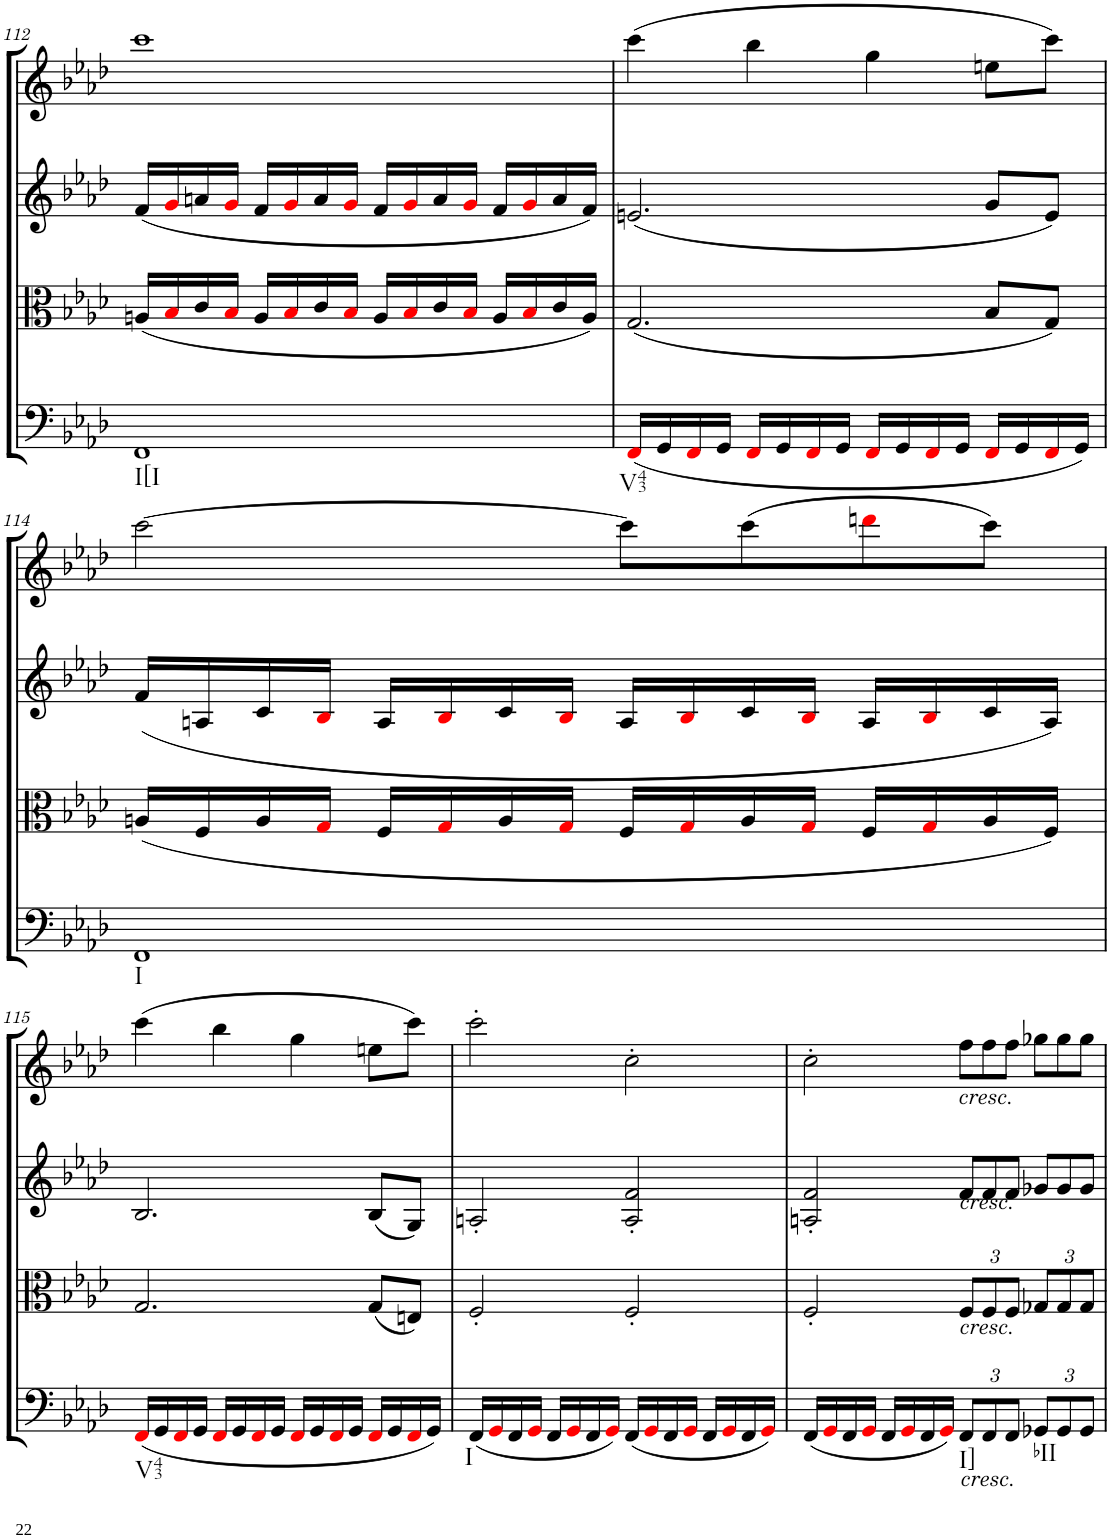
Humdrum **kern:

**kern	**kern	**kern	**kern
*part4	*part3	*part2	*part1
*staff4	*staff3	*staff2	*staff1
*I"Cello	*I"Viola	*I"2nd Violin	*I"1st Violin
*	*I'Vla	*I'Vln	*I'Vln
!!LO:PB:g=z
*clefF4	*clefC3	*clefG2	*clefG2
*k[b-e-a-d-]	*k[b-e-a-d-]	*k[b-e-a-d-]	*k[b-e-a-d-]
*M4/4	*M4/4	*M4/4	*M4/4
*met(c)	*met(c)	*met(c)	*met(c)
=112	=112	=112	=112
!LO:TX:b:t=I[I	!	!	!
1FF	(16An/LL	(16f/LL	1ccc
.	16B-i/	16gi/	.
.	16c/	16an/	.
.	16B-i/JJ	16gi/JJ	.
.	16A/LL	16f/LL	.
.	16B-i/	16gi/	.
.	16c/	16a/	.
.	16B-i/JJ	16gi/JJ	.
.	16A/LL	16f/LL	.
.	16B-i/	16gi/	.
.	16c/	16a/	.
.	16B-i/JJ	16gi/JJ	.
.	16A/LL	16f/LL	.
.	16B-i/	16gi/	.
.	16c/	16a/	.
.	16A/JJ)	16f/JJ)	.
=113	=113	=113	=113
!LO:TX:b:t=V43	!	!	!
(16FFi/LL	(2.G/	(2.en/	(4ccc\
16GG/	.	.	.
16FFi/	.	.	.
16GG/JJ	.	.	.
16FFi/LL	.	.	4bb-\
16GG/	.	.	.
16FFi/	.	.	.
16GG/JJ	.	.	.
16FFi/LL	.	.	4gg\
16GG/	.	.	.
16FFi/	.	.	.
16GG/JJ	.	.	.
16FFi/LL	8B-/L	8g/L	8een\L
16GG/	.	.	.
16FFi/	8G/J)	8e/J)	8ccc\J)
16GG/JJ)	.	.	.
!!LO:LB:g=z
=114	=114	=114	=114
!LO:TX:b:t=I	!	!	!
1FF	(16An/LL	(16f/LL	[2ccc\
.	16F/	16An/	.
.	16A/	16c/	.
.	16Gi/JJ	16B-i/JJ	.
.	16F/LL	16A/LL	.
.	16Gi/	16B-i/	.
.	16A/	16c/	.
.	16Gi/JJ	16B-i/JJ	.
.	16F/LL	16A/LL	8ccc\L]
.	16Gi/	16B-i/	.
.	16A/	16c/	(8ccc\
.	16Gi/JJ	16B-i/JJ	.
.	16F/LL	16A/LL	8dddni\
.	16Gi/	16B-i/	.
.	16A/	16c/	8ccc\J)
.	16F/JJ)	16A/JJ)	.
!!LO:LB:g=z
=115	=115	=115	=115
!LO:TX:b:t=V43	!	!	!
(16FFi/LL	2.G/	2.B-/	(4ccc\
16GG/	.	.	.
16FFi/	.	.	.
16GG/JJ	.	.	.
16FFi/LL	.	.	4bb-\
16GG/	.	.	.
16FFi/	.	.	.
16GG/JJ	.	.	.
16FFi/LL	.	.	4gg\
16GG/	.	.	.
16FFi/	.	.	.
16GG/JJ	.	.	.
16FFi/LL	(8G/L	(8B-/L	8een\L
16GG/	.	.	.
16FFi/	8En/J)	8G/J)	8ccc\J)
16GG/JJ)	.	.	.
=116	=116	=116	=116
!LO:TX:b:t=I	!	!	!
(16FF/LL	2F'/	2An'/	2ccc'\
16GGi/	.	.	.
16FF/	.	.	.
16GGi/JJ	.	.	.
16FF/LL	.	.	.
16GGi/	.	.	.
16FF/	.	.	.
16GGi/JJ)	.	.	.
(16FF/LL	2F'/	2A/' 2f/'	2cc'\
16GGi/	.	.	.
16FF/	.	.	.
16GGi/JJ	.	.	.
16FF/LL	.	.	.
16GGi/	.	.	.
16FF/	.	.	.
16GGi/JJ)	.	.	.
=117	=117	=117	=117
(16FF/LL	2F'/	2An/' 2f/'	2cc'\
16GGi/	.	.	.
16FF/	.	.	.
16GGi/JJ	.	.	.
16FF/LL	.	.	.
16GGi/	.	.	.
16FF/	.	.	.
16GGi/JJ)	.	.	.
*Xbrackettup	*Xbrackettup	*Xbrackettup	*Xbrackettup
!	!	!	!LO:TX:b:i:t=cresc.
!	!	!LO:TX:a:i:t=cresc.	!
!	!LO:TX:b:i:t=cresc.	!	!
!LO:TX:b:i:t=cresc.	!	!	!
!LO:TX:b:t=I]	!	!	!
12FF/L	12F/L	12f/L	12ff\L
12FF/	12F/	12f/	12ff\
12FF/J	12F/J	12f/J	12ff\J
!LO:TX:b:t=bII	!	!	!
12GG-X/L	12G-X/L	12g-X/L	12gg-X\L
12GG-/	12G-/	12g-/	12gg-\
12GG-/J	12G-/J	12g-/J	12gg-\J
=	=	=	=
*-	*-	*-	*-
